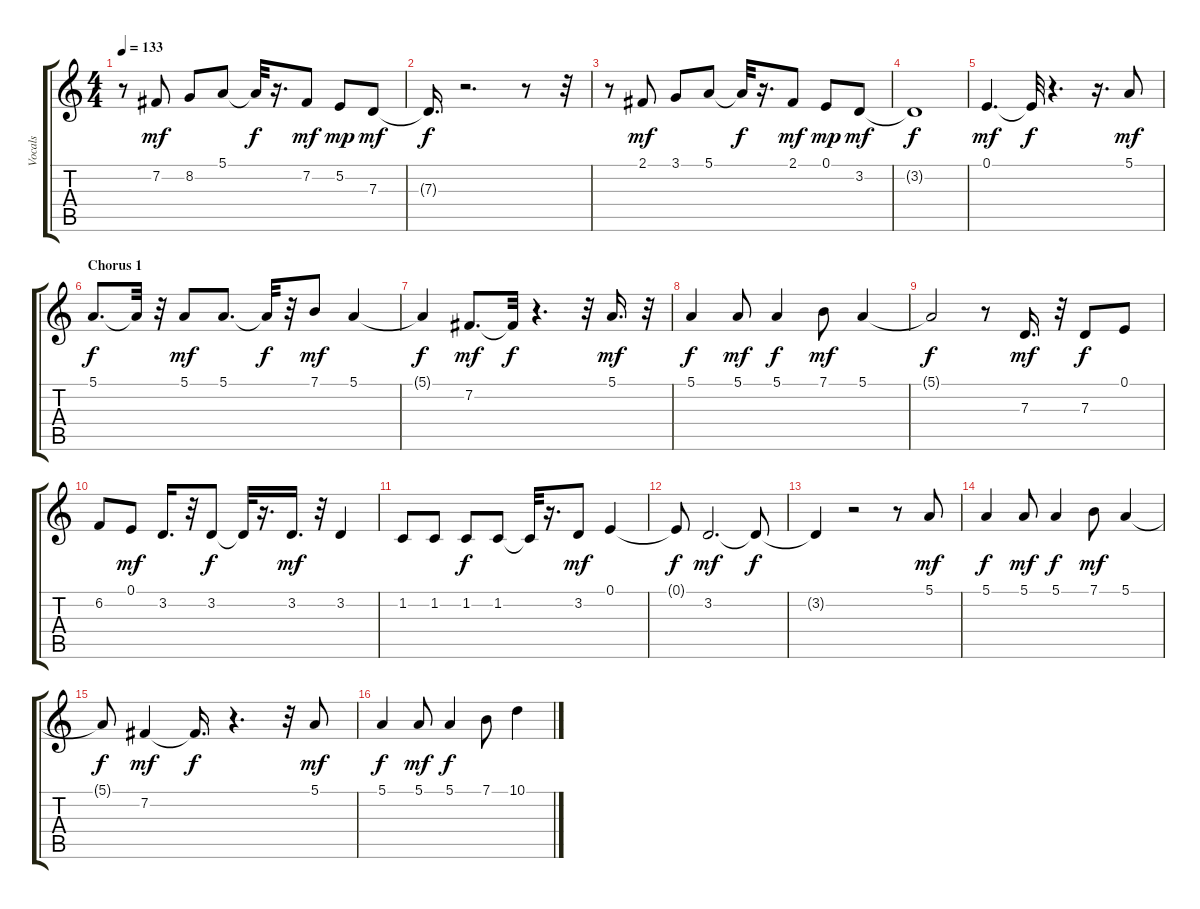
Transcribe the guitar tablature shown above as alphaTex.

\track ("Vocals" "Vocals") {instrument whistle}
\staff {score tabs}
\tuning (E4 B3 G3 D3 A2 E2) {hide}
\ts (4 4)
\tempo 133
\clef g2
\ks c
r.8{dy mf} 7.2.8 8.2.8 5.1.8 5.1{t}.32{dy f} r.16{d} 7.2.8{dy mf} 5.2.8{dy mp} 7.3.8{dy mf} |
7.3{t}.16{d dy f} r.2{d} r.8 r.32 |
r.8 2.1.8{dy mf} 3.1.8 5.1.8 5.1{t}.32{dy f} r.16{d} 2.1.8{dy mf} 0.1.8{dy mp} 3.2.8{dy mf} |
3.2{t}.1{dy f} |
0.1.4{d dy mf} 0.1{t}.32{dy f} r.4{d} r.16{d} 5.1.8{dy mf} |
\section ("" "Chorus 1")
5.1.8{d dy f} 5.1{t}.32 r.32 5.1.8{dy mf} 5.1.8{d} 5.1{t}.32{dy f} r.32 7.1.8{dy mf} 5.1.4 |
5.1{t}.4{dy f} 7.2.8{d dy mf} 7.2{t}.32{dy f} r.4{d} r.32 5.1.16{d dy mf} r.32 |
5.1.4{dy f} 5.1.8{dy mf} 5.1.4{dy f} 7.1.8{dy mf} 5.1.4 |
5.1{t}.2{dy f} r.8 7.3.16{d dy mf} r.32 7.3.8{dy f} 0.1.8 |
6.2.8 0.1.8{dy mf} 3.2.16{d} r.32 3.2.8{dy f} 3.2{t}.32 r.16{d} 3.2.16{d dy mf} r.32 3.2.4 |
1.2.8 1.2.8 1.2.8{dy f} 1.2.8 1.2{t}.32 r.16{d} 3.2.8{dy mf} 0.1.4 |
0.1{t}.8{dy f} 3.2.2{d dy mf} 3.2{t}.8{dy f} |
3.2{t}.4 r.2 r.8 5.1.8{dy mf} |
5.1.4{dy f} 5.1.8{dy mf} 5.1.4{dy f} 7.1.8{dy mf} 5.1.4 |
5.1{t}.8{dy f} 7.2.4{dy mf} 7.2{t}.16{d dy f} r.4{d} r.32 5.1.8{dy mf} |
5.1.4{dy f} 5.1.8{dy mf} 5.1.4{dy f} 7.1.8 10.1.4
